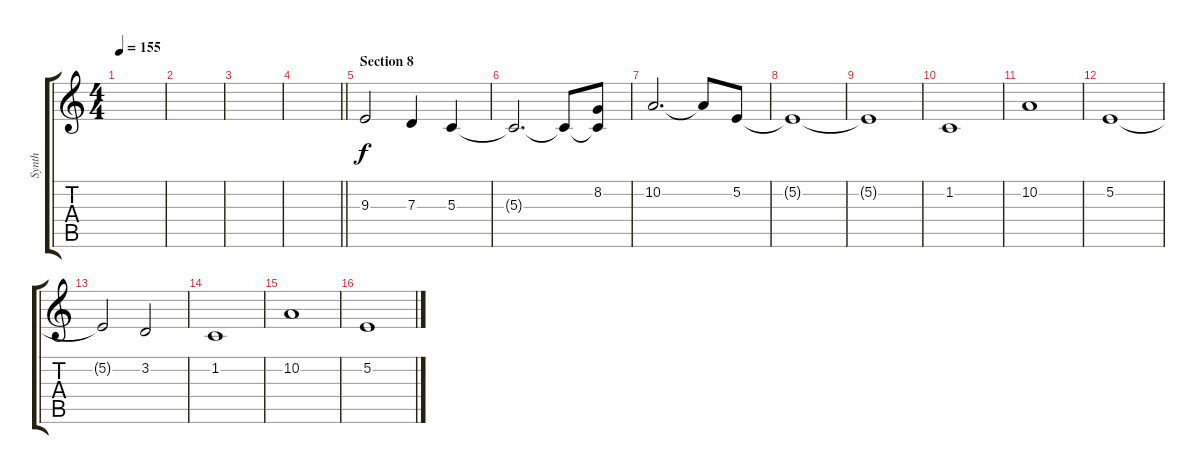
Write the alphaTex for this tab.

\track ("Synth" "Synth") {instrument pad2warm}
\staff {score tabs}
\tuning (E4 B3 G3 D3 A2 D2) {hide}
\ts (4 4)
\tempo 155
\clef g2
\ks c
|
|
|
\barLineRight lightlight
|
\section ("" "Section 8")
9.3.2 7.3.4 5.3.4 |
5.3{t}.2{d} 5.3{t}.8 (8.2 5.3{t}).8 |
10.2.2{d} 10.2{t}.8 5.2.8 |
5.2{t}.1 |
5.2{t}.1 |
1.2.1 |
10.2.1 |
5.2.1 |
5.2{t}.2 3.2.2 |
1.2.1 |
10.2.1 |
5.2.1
